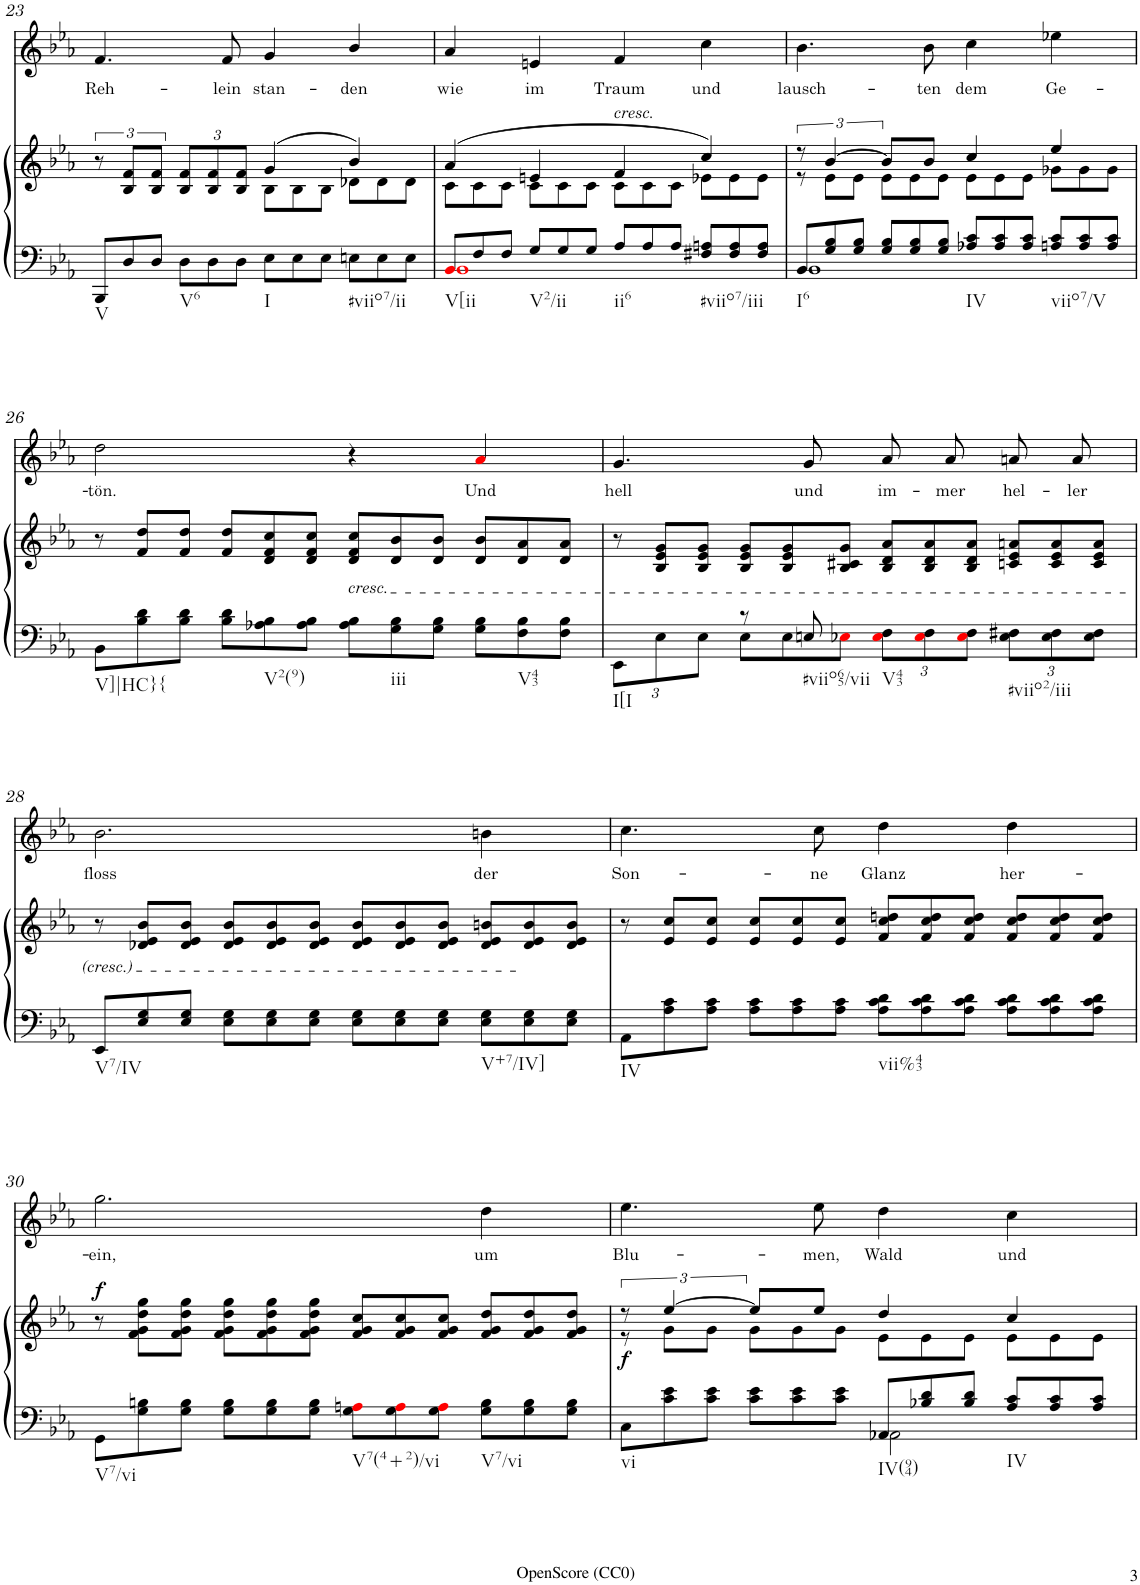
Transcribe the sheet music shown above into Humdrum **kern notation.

**kern	**kern	**dynam	**kern	**text
*part2	*part2	*part2	*part1	*part1
*staff3	*staff2	*staff2/3	*staff1	*staff1
*I"Piano	*	*	*I"Voice	*
*I'Pno	*	*	*	*
!!LO:PB:g=z
*clefF4	*clefG2	*	*clefG2	*
*k[b-e-a-]	*k[b-e-a-]	*	*k[b-e-a-]	*
*M4/4	*M4/4	*	*M4/4	*
*met(c)	*met(c)	*	*met(c)	*
*Xbrackettup	*	*	*	*
=23	=23	=23	=23	=23
*	*^	*	*	*
!LO:TX:b:t=V	!	!	!	!	!
!	!	!	!	!	!LO:LY:b
12BBB-/L	12r	2ryy	.	4.f/	Reh-
12D/	12B-/ 12f/L	.	.	.	.
12D/J	12B-/ 12f/J	.	.	.	.
*	*Xbrackettup	*	*	*	*
!LO:TX:b:t=V6	!	!	!	!	!
12D\L	12B-/ 12f/L	.	.	.	.
12D\	12B-/ 12f/	.	.	.	.
!	!	!	!	!	!LO:LY:b
.	.	.	.	8f/	-lein
12D\J	12B-/ 12f/J	.	.	.	.
!LO:TX:b:t=I	!	!	!	!	!
!	!	!	!	!	!LO:LY:b
12E-\L	(4g/	12B-\L	.	4g/	stan-
12E-\	.	12B-\	.	.	.
12E-\J	.	12B-\J	.	.	.
!LO:TX:b:t=#viio7/ii	!	!	!	!	!
!	!	!	!	!	!LO:LY:b
12En\L	4b-/)	12d-X\L	.	4b-/	-den
12E\	.	12d-\	.	.	.
12E\J	.	12d-\J	.	.	.
=24	=24	=24	=24	=24	=24
*^	*	*	*	*	*
!LO:TX:b:t=V[ii	!	!	!	!	!	!
!	!	!	!	!	!	!LO:LY:b
12BB-i/L	1BB-i	(4a-/	12c\L	.	4a-/	wie
12F/	.	.	12c\	.	.	.
12F/J	.	.	12c\J	.	.	.
!LO:TX:b:t=V2/ii	!	!	!	!	!	!
!	!	!	!	!	!	!LO:LY:b
12G/L	.	4en/	12c\L	.	4en/	im
12G/	.	.	12c\	.	.	.
12G/J	.	.	12c\J	.	.	.
!	!	!LO:TX:a:i:t=cresc.	!	!	!	!
!LO:TX:b:t=ii6	!	!	!	!	!	!
!	!	!	!	!	!	!LO:LY:b
12A-/L	.	4f/	12c\L	.	4f/	Traum
12A-/	.	.	12c\	.	.	.
12A-/J	.	.	12c\J	.	.	.
!LO:TX:b:t=#viio7/iii	!	!	!	!	!	!
!	!	!	!	!	!	!LO:LY:b
12F#X/ 12An/L	.	4cc/)	12e-X\L	.	4cc\	und
12F#/ 12A/	.	.	12e-\	.	.	.
12F#/ 12A/J	.	.	12e-\J	.	.	.
=25	=25	=25	=25	=25	=25	=25
*	*	*brackettup	*	*	*	*
!LO:TX:b:t=I6	!	!	!	!	!	!
!	!	!	!	!	!	!LO:LY:b
12BB-/L	1BB-	12r	12r	.	4.b-\	lausch-
12G/ 12B-/	.	[6b-/	12e-\L	.	.	.
12G/ 12B-/J	.	.	12e-\J	.	.	.
*	*	*	*Xbrackettup	*	*	*
12G/ 12B-/L	.	8b-/L]	12e-\L	.	.	.
12G/ 12B-/	.	.	12e-\	.	.	.
!	!	!	!	!	!	!LO:LY:b
.	.	8b-/J	.	.	8b-\	-ten
12G/ 12B-/J	.	.	12e-\J	.	.	.
!LO:TX:b:t=IV	!	!	!	!	!	!
!	!	!	!	!	!	!LO:LY:b
12A-X/ 12c/L	.	4cc/	12e-\L	.	4cc\	dem
12A-/ 12c/	.	.	12e-\	.	.	.
12A-/ 12c/J	.	.	12e-\J	.	.	.
!LO:TX:b:t=viio7/V	!	!	!	!	!	!
!	!	!	!	!	!	!LO:LY:b
12An/ 12c/L	.	4ee-/	12g-X\L	.	4ee-X\	Ge-
12A/ 12c/	.	.	12g-\	.	.	.
12A/ 12c/J	.	.	12g-\J	.	.	.
*v	*v	*	*	*	*	*
*	*v	*v	*	*	*
!!LO:LB:g=z
=26	=26	=26	=26	=26
*	*brackettup	*	*	*
*	*^	*	*	*
!LO:TX:b:t=V]|HC}{	!	!	!	!	!
!	!	!	!	!	!LO:LY:b
*	*v	*v	*	*	*
12BB-\L	12r	.	2dd\	-tön.
12B-\ 12d\	12f/ 12dd/L	.	.	.
12B-\ 12d\J	12f/ 12dd/J	.	.	.
*	*Xbrackettup	*	*	*
12B-\ 12d\L	12f/ 12dd/L	.	.	.
!LO:TX:b:t=V2(9)	!	!	!	!
12A-X\ 12B-\	12d/ 12f/ 12cc/	.	.	.
12A-\ 12B-\J	12d/ 12f/ 12cc/J	.	.	.
!	!LO:TX:b:i:t=cresc.	!	!	!
12A-\ 12B-\L	12d/ 12f/ 12cc/L	.	4r	.
!LO:TX:b:t=iii	!	!	!	!
12G\ 12B-\	12d/ 12b-/	.	.	.
12G\ 12B-\J	12d/ 12b-/J	.	.	.
!	!	!	!	!LO:LY:b
12G\ 12B-\L	12d/ 12b-/L	.	4a-i/	Und
!LO:TX:b:t=V43	!	!	!	!
12F\ 12B-\	12d/ 12a-/	.	.	.
12F\ 12B-\J	12d/ 12a-/J	.	.	.
=27	=27	=27	=27	=27
*^	*	*	*	*
*	*	*brackettup	*	*	*
!LO:TX:b:t=I[I	!	!	!	!	!
!	!	!	!	!	!LO:LY:b
12EE-\L	4ryy	12r	.	4.g/	hell
12E-\	.	12B-/ 12e-/ 12g/L	.	.	.
12E-\J	.	12B-/ 12e-/ 12g/J	.	.	.
*	*	*Xbrackettup	*	*	*
8r	12E-\L	12B-/ 12e-/ 12g/L	.	.	.
.	12E-\	12B-/ 12e-/ 12g/	.	.	.
!LO:TX:b:t=#viio65/vii	!	!	!	!	!
!	!	!	!	!	!LO:LY:b
8En/	.	.	.	8g/	und
.	12E-Xi\J	12B-/ 12c#X/ 12g/J	.	.	.
!LO:TX:b:t=V43	!	!	!	!	!
!	!	!	!	!	!LO:LY:b
12E-i\ 12F\L	2ryy	12B-/ 12d/ 12a-/L	.	8a-/L	im-
12E-i\ 12F\	.	12B-/ 12d/ 12a-/	.	.	.
!	!	!	!	!	!LO:LY:b
.	.	.	.	8a-/J	-mer
12E-i\ 12F\J	.	12B-/ 12d/ 12a-/J	.	.	.
!LO:TX:b:t=#viio2/iii	!	!	!	!	!
!	!	!	!	!	!LO:LY:b
12E-\ 12F#X\L	.	12cn/ 12e-/ 12an/L	.	8an/L	hel-
12E-\ 12F#\	.	12c/ 12e-/ 12a/	.	.	.
!	!	!	!	!	!LO:LY:b
.	.	.	.	8a/J	-ler
12E-\ 12F#\J	.	12c/ 12e-/ 12a/J	.	.	.
*v	*v	*	*	*	*
!!LO:LB:g=z
=28	=28	=28	=28	=28
*	*brackettup	*	*	*
!LO:TX:b:t=V7/IV	!	!	!	!
!	!	!	!	!LO:LY:b
12EE-/L	12r	.	2.b-\	floss
12E-/ 12G/	12d-X/ 12e-/ 12b-/L	.	.	.
12E-/ 12G/J	12d-/ 12e-/ 12b-/J	.	.	.
*	*Xbrackettup	*	*	*
12E-\ 12G\L	12d-/ 12e-/ 12b-/L	.	.	.
12E-\ 12G\	12d-/ 12e-/ 12b-/	.	.	.
12E-\ 12G\J	12d-/ 12e-/ 12b-/J	.	.	.
12E-\ 12G\L	12d-/ 12e-/ 12b-/L	.	.	.
12E-\ 12G\	12d-/ 12e-/ 12b-/	.	.	.
12E-\ 12G\J	12d-/ 12e-/ 12b-/J	.	.	.
!LO:TX:b:t=V+7/IV]	!	!	!	!
!	!	!	!	!LO:LY:b
12E-\ 12G\L	12d-/ 12e-/ 12bn/L	.	4bn\	der
12E-\ 12G\	12d-/ 12e-/ 12b/	.	.	.
12E-\ 12G\J	12d-/ 12e-/ 12b/J	.	.	.
=29	=29	=29	=29	=29
*	*brackettup	*	*	*
!LO:TX:b:t=IV	!	!	!	!
!	!	!	!	!LO:LY:b
12AA-\L	12r	.	4.cc\	Son-
12A-\ 12c\	12e-/ 12cc/L	.	.	.
12A-\ 12c\J	12e-/ 12cc/J	.	.	.
*	*Xbrackettup	*	*	*
12A-\ 12c\L	12e-/ 12cc/L	.	.	.
12A-\ 12c\	12e-/ 12cc/	.	.	.
!	!	!	!	!LO:LY:b
.	.	.	8cc\	-ne
12A-\ 12c\J	12e-/ 12cc/J	.	.	.
!LO:TX:b:t=vii%43	!	!	!	!
!	!	!	!	!LO:LY:b
12A-\ 12c\ 12d\L	12f/ 12cc/ 12ddn/L	.	4dd\	Glanz
12A-\ 12c\ 12d\	12f/ 12cc/ 12dd/	.	.	.
12A-\ 12c\ 12d\J	12f/ 12cc/ 12dd/J	.	.	.
!	!	!	!	!LO:LY:b
12A-\ 12c\ 12d\L	12f/ 12cc/ 12dd/L	.	4dd\	her-
12A-\ 12c\ 12d\	12f/ 12cc/ 12dd/	.	.	.
12A-\ 12c\ 12d\J	12f/ 12cc/ 12dd/J	.	.	.
!!LO:LB:g=z
=30	=30	=30	=30	=30
*	*brackettup	*	*	*
!LO:TX:b:t=V7/vi	!	!	!	!
!	!	!LO:DY:a	!	!LO:LY:b
12GG\L	12r	f	2.gg\	-ein,
12G\ 12Bn\	12f\ 12g\ 12dd\ 12gg\L	.	.	.
12G\ 12B\J	12f\ 12g\ 12dd\ 12gg\J	.	.	.
*	*Xbrackettup	*	*	*
12G\ 12B\L	12f\ 12g\ 12dd\ 12gg\L	.	.	.
12G\ 12B\	12f\ 12g\ 12dd\ 12gg\	.	.	.
12G\ 12B\J	12f\ 12g\ 12dd\ 12gg\J	.	.	.
!LO:TX:b:t=V7(4+2)/vi	!	!	!	!
12G\ 12Ani\L	12f/ 12g/ 12cc/L	.	.	.
12G\ 12Ai\	12f/ 12g/ 12cc/	.	.	.
12G\ 12Ai\J	12f/ 12g/ 12cc/J	.	.	.
!LO:TX:b:t=V7/vi	!	!	!	!
!	!	!	!	!LO:LY:b
12G\ 12B\L	12f/ 12g/ 12dd/L	.	4dd\	um
12G\ 12B\	12f/ 12g/ 12dd/	.	.	.
12G\ 12B\J	12f/ 12g/ 12dd/J	.	.	.
=31	=31	=31	=31	=31
*^	*	*	*	*
*	*	*brackettup	*	*	*
*	*	*^	*	*	*
!LO:TX:b:t=vi	!	!	!	!	!	!
!	!	!	!	!LO:DY:b	!	!LO:LY:b
12C\L	2ryy	12r	12r	f	4.ee-\	Blu-
12c\ 12e-\	.	[6ee-/	12g\L	.	.	.
12c\ 12e-\J	.	.	12g\J	.	.	.
*	*	*	*Xbrackettup	*	*	*
12c\ 12e-\L	.	8ee-/L]	12g\L	.	.	.
12c\ 12e-\	.	.	12g\	.	.	.
!	!	!	!	!	!	!LO:LY:b
.	.	8ee-/J	.	.	8ee-\	-men,
12c\ 12e-\J	.	.	12g\J	.	.	.
!LO:TX:b:t=IV(94)	!	!	!	!	!	!
!	!	!	!	!	!	!LO:LY:b
12AA-X/L	2AA-\	4dd/	12e-\L	.	4dd\	Wald
12B-X/ 12d/	.	.	12e-\	.	.	.
12B-/ 12d/J	.	.	12e-\J	.	.	.
!LO:TX:b:t=IV	!	!	!	!	!	!
!	!	!	!	!	!	!LO:LY:b
12A-/ 12c/L	.	4cc/	12e-\L	.	4cc\	und
12A-/ 12c/	.	.	12e-\	.	.	.
12A-/ 12c/J	.	.	12e-\J	.	.	.
*v	*v	*	*	*	*	*
*	*v	*v	*	*	*
=	=	=	=	=
*-	*-	*-	*-	*-
